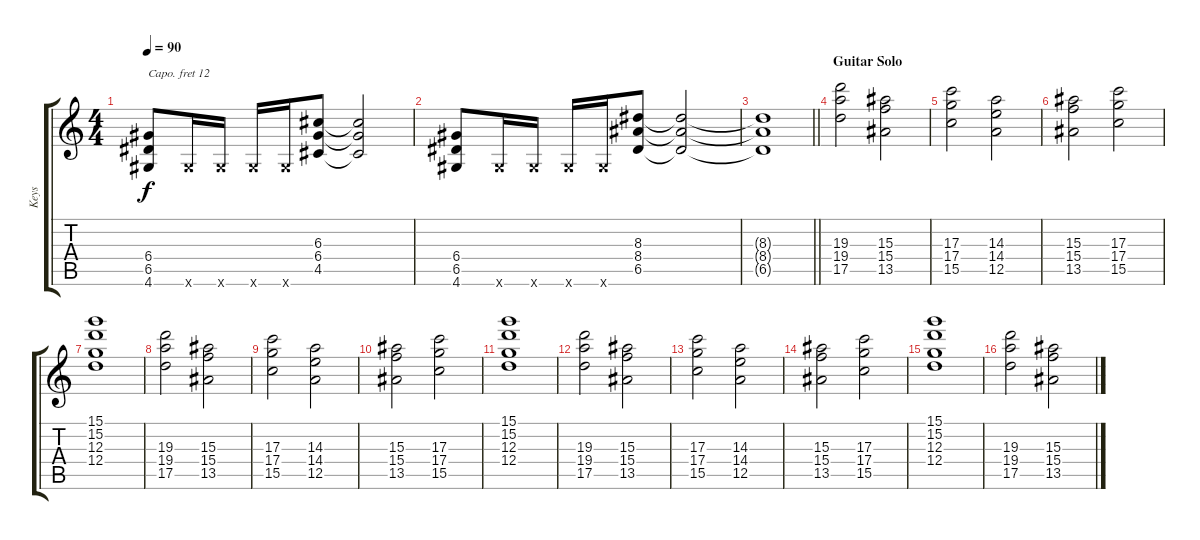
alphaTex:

\track ("Keys" "Keys") {instrument drawbarorgan}
\staff {score tabs}
\capo 12
\tuning (E4 B3 G3 D3 A2 E2) {hide}
\ts (4 4)
\tempo 90
\clef g2
\ks c
(6.4 6.5 4.6).8{dy f} 4.6{x}.16 4.6{x}.16 4.6{x}.16 4.6{x}.16 (6.3 6.4 4.5).8 (6.3{t} 6.4{t} 4.5{t}).2 |
(6.4 6.5 4.6).8 4.6{x}.16 4.6{x}.16 4.6{x}.16 4.6{x}.16 (8.3 8.4 6.5).8 (8.3{t} 8.4{t} 6.5{t}).2 |
\barLineRight lightlight
(8.3{t} 8.4{t} 6.5{t}).1 |
\section ("" "Guitar Solo")
(19.3 19.4 17.5).2 (15.3 15.4 13.5).2 |
(17.3 17.4 15.5).2 (14.3 14.4 12.5).2 |
(15.3 15.4 13.5).2 (17.3 17.4 15.5).2 |
(15.1 15.2 12.3 12.4).1 |
(19.3 19.4 17.5).2 (15.3 15.4 13.5).2 |
(17.3 17.4 15.5).2 (14.3 14.4 12.5).2 |
(15.3 15.4 13.5).2 (17.3 17.4 15.5).2 |
(15.1 15.2 12.3 12.4).1 |
(19.3 19.4 17.5).2 (15.3 15.4 13.5).2 |
(17.3 17.4 15.5).2 (14.3 14.4 12.5).2 |
(15.3 15.4 13.5).2 (17.3 17.4 15.5).2 |
(15.1 15.2 12.3 12.4).1 |
(19.3 19.4 17.5).2 (15.3 15.4 13.5).2
